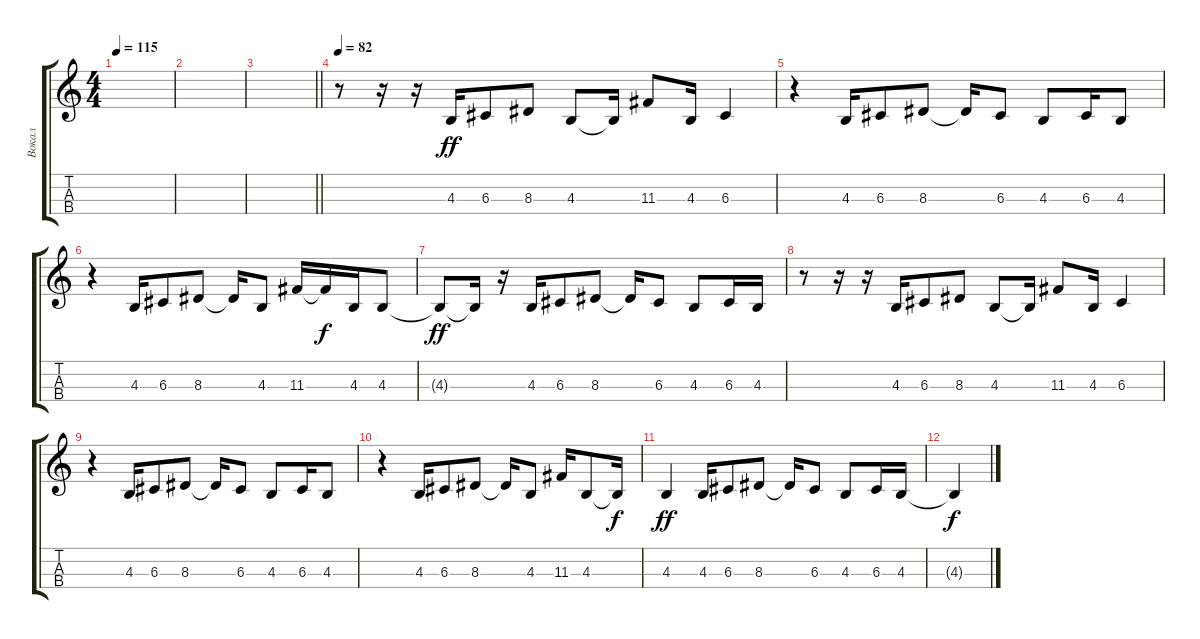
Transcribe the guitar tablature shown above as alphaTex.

\track ("Вокал" "Вокал") {instrument lead1square}
\staff {score tabs}
\tuning (E4 B3 G3 D3) {hide}
\ts (4 4)
\tempo 115
\clef g2
\ks c
|
|
\barLineRight lightlight
|
\tempo 82
r.8 r.16 r.16 4.3.16{dy ff} 6.3.8 8.3.8 4.3.8 4.3{t}.16 11.3.8 4.3.16 6.3.4 |
r.4 4.3.16 6.3.8 8.3.8 8.3{t}.16 6.3.8 4.3.8 6.3.16 4.3.8 |
r.4 4.3.16 6.3.8 8.3.8 8.3{t}.16 4.3.8 11.3.16 11.3{t}.16{dy f} 4.3.16 4.3.8 |
4.3{t}.8{dy ff} 4.3{t}.16 r.16 4.3.16 6.3.8 8.3.8 8.3{t}.16 6.3.8 4.3.8 6.3.16 4.3.16 |
r.8 r.16 r.16 4.3.16 6.3.8 8.3.8 4.3.8 4.3{t}.16 11.3.8 4.3.16 6.3.4 |
r.4 4.3.16 6.3.8 8.3.8 8.3{t}.16 6.3.8 4.3.8 6.3.16 4.3.8 |
r.4 4.3.16 6.3.8 8.3.8 8.3{t}.16 4.3.8 11.3.16 4.3.8 4.3{t}.16{dy f} |
4.3.4{dy ff} 4.3.16 6.3.8 8.3.8 8.3{t}.16 6.3.8 4.3.8 6.3.16 4.3.16 |
4.3{t}.4{dy f}
